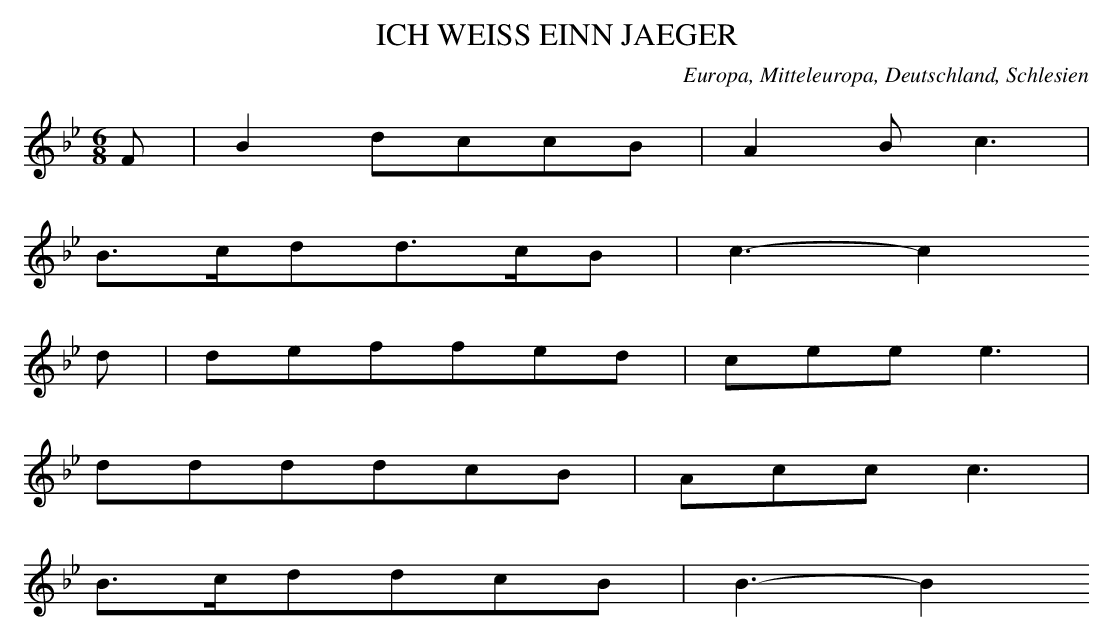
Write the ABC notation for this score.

X:1
T: ICH WEISS EINN JAEGER
O: Europa, Mitteleuropa, Deutschland, Schlesien
M: 6/8
L: 1/16
K: Bb
F2 | B4d2c2c2B2 | A4B2c6 |
B3cd2d3cB2 | c6-c4
d2 | d2e2f2f2e2d2 | c2e2e2e6 |
d2d2d2d2c2B2 | A2c2c2c6 |
B3cd2d2c2B2 | B6-B4
